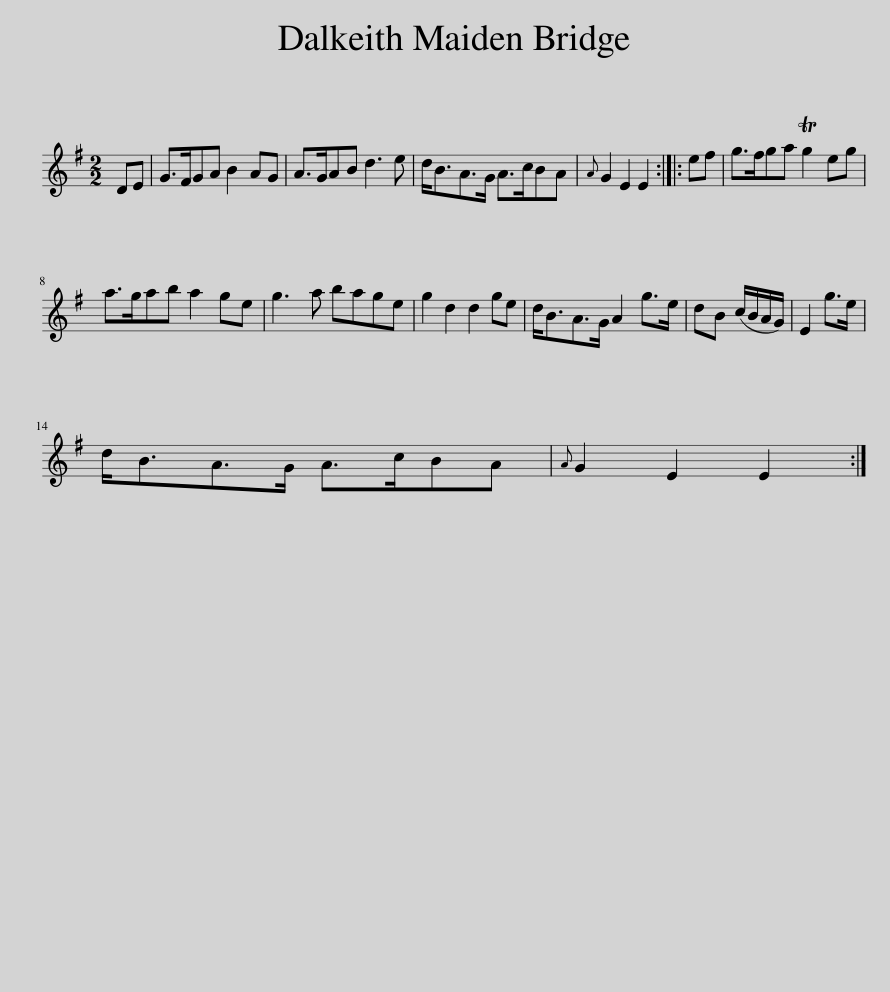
X:1
L:1/8
M:2/2
I:linebreak $
K:Emin
V:1 treble
V:1
 DE | G>FGA B2 AG | A>GAB d3 e | d<BA>G A>cBA |{A} G2 E2 E2 :: %5
 ef | g>fga Tg2 eg |$ a>gab a2 ge | g3 a bage | g2 d2 d2 ge | %10
 d<BA>G A2 g>e | dB (c/B/A/G/) | E2 g>e |$ d<BA>G A>cBA |{A} G2 E2 E2 :| %15
